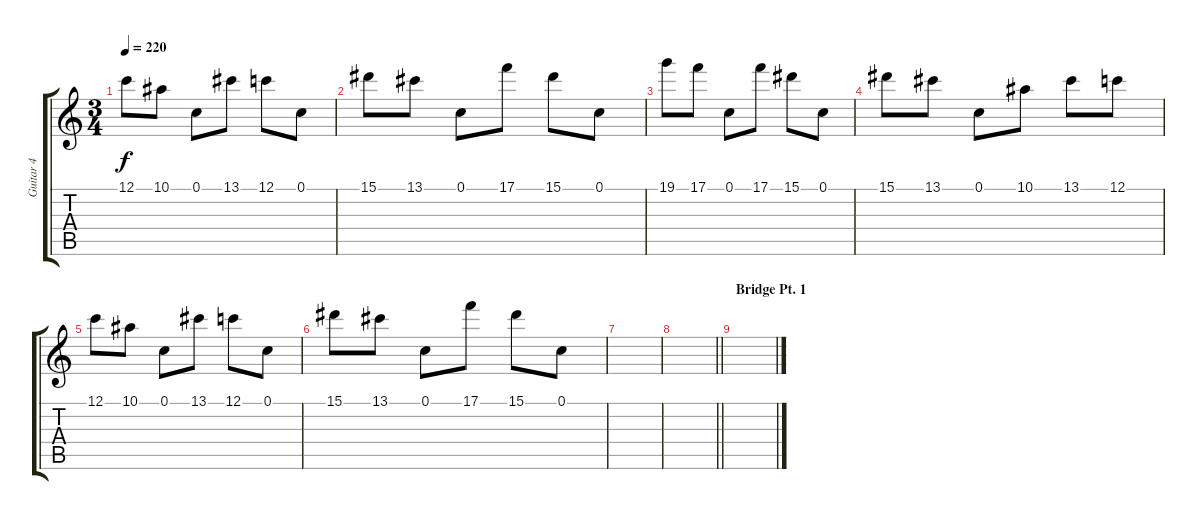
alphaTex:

\track ("Guitar 4" "Guitar 4") {instrument distortionguitar}
\staff {score tabs}
\tuning (C4 G3 Eb3 Bb2 F2 C2) {hide}
\ts (3 4)
\tempo 220
\clef g2
\ks c
12.1.8{dy f balance 16} 10.1.8 0.1.8 13.1.8 12.1.8 0.1.8 |
15.1.8 13.1.8 0.1.8 17.1.8 15.1.8 0.1.8 |
19.1.8 17.1.8 0.1.8 17.1.8 15.1.8 0.1.8 |
15.1.8 13.1.8 0.1.8 10.1.8 13.1.8 12.1.8 |
12.1.8 10.1.8 0.1.8 13.1.8 12.1.8 0.1.8 |
15.1.8 13.1.8 0.1.8 17.1.8 15.1.8 0.1.8 |
|
\barLineRight lightlight
|
\section ("" "Bridge Pt. 1")
